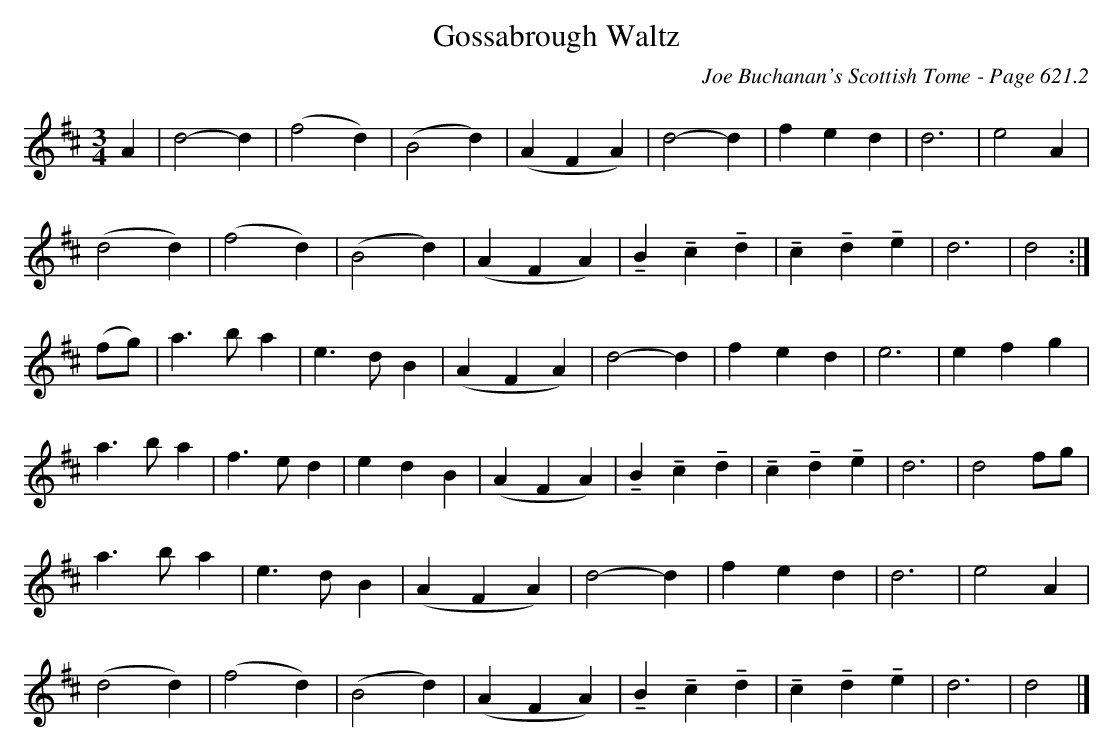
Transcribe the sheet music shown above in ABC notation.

X:1
T:Gossabrough Waltz
C:Joe Buchanan's Scottish Tome - Page 621.2
U:T=!tenuto!
L:1/4
M:3/4
K:D
A | d2- d | (f2 d) | (B2 d) | (A F A) | d2- d | f e d | d3 | e2 A |
(d2 d) | (f2 d) | (B2 d) | (A F A) | TB Tc Td | Tc Td Te | d3 | d2 :|
(f/g/) | a>b a | e>d B | (A F A) | d2- d | f e d | e3 | e f g |
a>b a | f>e d | e d B | (A F A) | TB Tc Td | Tc Td Te | d3 | d2 f/g/ |
a>b a | e>d B | (A F A) | d2- d | f e d | d3 | e2 A |
(d2 d) | (f2 d) | (B2 d) | (A F A) | TB Tc Td | Tc Td Te | d3 | d2 |]
